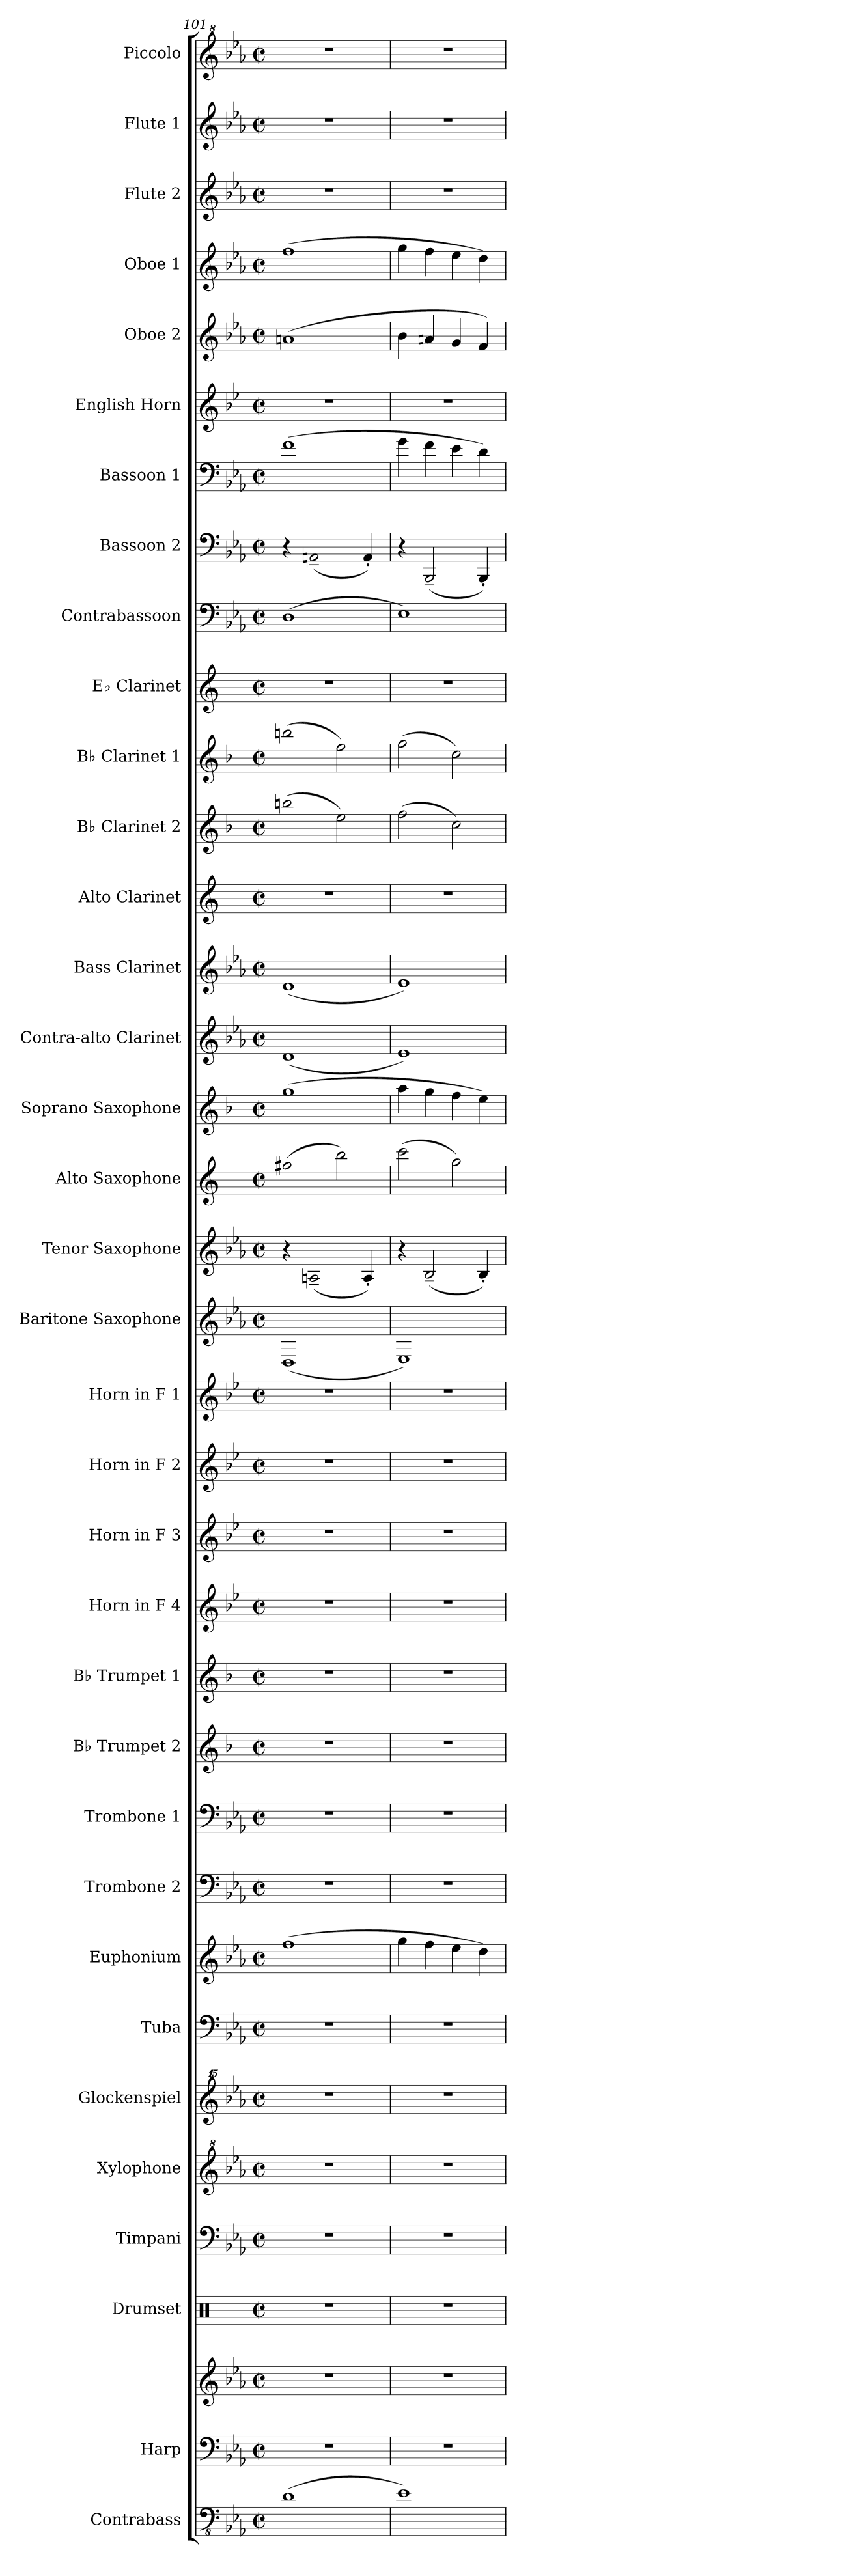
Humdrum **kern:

**kern	**kern	**kern	**kern	**kern	**kern	**kern	**kern	**kern	**kern	**kern	**kern	**kern	**kern	**kern	**kern	**kern	**kern	**kern	**kern	**kern	**kern	**kern	**kern	**kern	**kern	**kern	**kern	**kern	**kern	**kern	**kern	**kern	**kern	**kern	**kern
*part35	*part34	*part34	*part33	*part32	*part31	*part30	*part29	*part28	*part27	*part26	*part25	*part24	*part23	*part22	*part21	*part20	*part19	*part18	*part17	*part16	*part15	*part14	*part13	*part12	*part11	*part10	*part9	*part8	*part7	*part6	*part5	*part4	*part3	*part2	*part1
*staff36	*staff35	*staff34	*staff33	*staff32	*staff31	*staff30	*staff29	*staff28	*staff27	*staff26	*staff25	*staff24	*staff23	*staff22	*staff21	*staff20	*staff19	*staff18	*staff17	*staff16	*staff15	*staff14	*staff13	*staff12	*staff11	*staff10	*staff9	*staff8	*staff7	*staff6	*staff5	*staff4	*staff3	*staff2	*staff1
*I"Contrabass	*I"Harp	*	*I"Drumset	*I"Timpani	*I"Xylophone	*I"Glockenspiel	*I"Tuba	*I"Euphonium	*I"Trombone 2	*I"Trombone 1	*I"B♭ Trumpet 2	*I"B♭ Trumpet 1	*I"Horn in F 4	*I"Horn in F 3	*I"Horn in F 2	*I"Horn in F 1	*I"Baritone Saxophone	*I"Tenor Saxophone	*I"Alto Saxophone	*I"Soprano Saxophone	*I"Contra-alto Clarinet	*I"Bass Clarinet	*I"Alto Clarinet	*I"B♭ Clarinet 2	*I"B♭ Clarinet 1	*I"E♭ Clarinet	*I"Contrabassoon	*I"Bassoon 2	*I"Bassoon 1	*I"English Horn	*I"Oboe 2	*I"Oboe 1	*I"Flute 2	*I"Flute 1	*I"Piccolo
*I'Cb.	*I'Hrp.	*	*I'Drs.	*I'Timp.	*I'Xyl.	*I'Glk.	*I'Tba.	*I'Euph.	*I'Tbn. 2	*I'Tbn. 1	*I'B♭ Tpt. 2	*I'B♭ Tpt. 1	*I'Hn. 4	*I'Hn. 3	*I'Hn. 2	*I'Hn. 1	*I'Bar. Sax.	*I'T. Sax.	*I'A. Sax.	*I'S. Sax.	*I'C-a. Cl.	*I'B. Cl.	*I'A. Cl.	*I'B♭ Cl. 2	*I'B♭ Cl. 1	*I'E♭ Cl.	*I'Cbsn.	*I'Bsn. 2	*I'Bsn. 1	*I'E. Hn.	*I'Ob. 2	*I'Ob. 1	*I'Fl. 2	*I'Fl. 1	*I'Picc.
*clefFv4	*clefF4	*clefG2	*clefX	*clefF4	*clefG^2	*clefG^^2	*clefF4	*clefG2	*clefF4	*clefF4	*clefG2	*clefG2	*clefG2	*clefG2	*clefG2	*clefG2	*clefG2	*clefG2	*clefG2	*clefG2	*clefG2	*clefG2	*clefG2	*clefG2	*clefG2	*clefG2	*clefF4	*clefF4	*clefF4	*clefG2	*clefG2	*clefG2	*clefG2	*clefG2	*clefG^2
*ITrd7c12	*	*	*	*	*	*	*	*ITrd8c14	*	*	*ITrd1c2	*ITrd1c2	*ITrd4c7	*ITrd4c7	*ITrd4c7	*ITrd4c7	*ITrd12c21	*ITrd8c14	*ITrd5c9	*ITrd1c2	*ITrd12c21	*ITrd8c14	*ITrd5c9	*ITrd1c2	*ITrd1c2	*ITrd-2c-3	*ITrd7c12	*	*	*ITrd4c7	*	*	*	*	*ITrd-7c-12
*k[b-e-a-]	*k[b-e-a-]	*k[b-e-a-]	*k[]	*k[b-e-a-]	*k[b-e-a-]	*k[b-e-a-]	*k[b-e-a-]	*k[b-e-a-]	*k[b-e-a-]	*k[b-e-a-]	*k[b-e-a-]	*k[b-e-a-]	*k[b-e-a-]	*k[b-e-a-]	*k[b-e-a-]	*k[b-e-a-]	*k[b-e-a-]	*k[b-e-a-]	*k[b-e-a-]	*k[b-e-a-]	*k[b-e-a-]	*k[b-e-a-]	*k[b-e-a-]	*k[b-e-a-]	*k[b-e-a-]	*k[b-e-a-]	*k[b-e-a-]	*k[b-e-a-]	*k[b-e-a-]	*k[b-e-a-]	*k[b-e-a-]	*k[b-e-a-]	*k[b-e-a-]	*k[b-e-a-]	*k[b-e-a-]
*M4/4	*M4/4	*M4/4	*M4/4	*M4/4	*M4/4	*M4/4	*M4/4	*M4/4	*M4/4	*M4/4	*M4/4	*M4/4	*M4/4	*M4/4	*M4/4	*M4/4	*M4/4	*M4/4	*M4/4	*M4/4	*M4/4	*M4/4	*M4/4	*M4/4	*M4/4	*M4/4	*M4/4	*M4/4	*M4/4	*M4/4	*M4/4	*M4/4	*M4/4	*M4/4	*M4/4
*met(c|)	*met(c|)	*met(c|)	*met(c|)	*met(c|)	*met(c|)	*met(c|)	*met(c|)	*met(c|)	*met(c|)	*met(c|)	*met(c|)	*met(c|)	*met(c|)	*met(c|)	*met(c|)	*met(c|)	*met(c|)	*met(c|)	*met(c|)	*met(c|)	*met(c|)	*met(c|)	*met(c|)	*met(c|)	*met(c|)	*met(c|)	*met(c|)	*met(c|)	*met(c|)	*met(c|)	*met(c|)	*met(c|)	*met(c|)	*met(c|)	*met(c|)
=101	=101	=101	=101	=101	=101	=101	=101	=101	=101	=101	=101	=101	=101	=101	=101	=101	=101	=101	=101	=101	=101	=101	=101	=101	=101	=101	=101	=101	=101	=101	=101	=101	=101	=101	=101
(1DD	1r	1r	1r	1r	1r	1r	1r	(1f	1r	1r	1r	1r	1r	1r	1r	1r	(1DD	4r	(2an\	(1ff	(1D	(1D	1r	(2aan\	(2aan\	1r	(1DD	4r	(1f	1r	(1an	(1ff	1r	1r	1r
.	.	.	.	.	.	.	.	.	.	.	.	.	.	.	.	.	.	(2AAn~/	.	.	.	.	.	.	.	.	.	(2AAn~/	.	.	.	.	.	.	.
.	.	.	.	.	.	.	.	.	.	.	.	.	.	.	.	.	.	.	2dd\)	.	.	.	.	2dd\)	2dd\)	.	.	.	.	.	.	.	.	.	.
.	.	.	.	.	.	.	.	.	.	.	.	.	.	.	.	.	.	4AA'/)	.	.	.	.	.	.	.	.	.	4AA'/)	.	.	.	.	.	.	.
!!LO:PB:g=z
=102	=102	=102	=102	=102	=102	=102	=102	=102	=102	=102	=102	=102	=102	=102	=102	=102	=102	=102	=102	=102	=102	=102	=102	=102	=102	=102	=102	=102	=102	=102	=102	=102	=102	=102	=102
1EE-)	1r	1r	1r	1r	1r	1r	1r	4g\	1r	1r	1r	1r	1r	1r	1r	1r	1EE-)	4r	(2ee-\	4gg\	1E-)	1E-)	1r	(2ee-\	(2ee-\	1r	1EE-)	4r	4g\	1r	4b-\	4gg\	1r	1r	1r
.	.	.	.	.	.	.	.	4f\	.	.	.	.	.	.	.	.	.	(2BB-~/	.	4ff\	.	.	.	.	.	.	.	(2BBB-~/	4f\	.	4an/	4ff\	.	.	.
.	.	.	.	.	.	.	.	4e-\	.	.	.	.	.	.	.	.	.	.	2b-\)	4ee-\	.	.	.	2b-\)	2b-\)	.	.	.	4e-\	.	4g/	4ee-\	.	.	.
.	.	.	.	.	.	.	.	4d\)	.	.	.	.	.	.	.	.	.	4BB-'/)	.	4dd\)	.	.	.	.	.	.	.	4BBB-'/)	4d\)	.	4f/)	4dd\)	.	.	.
=	=	=	=	=	=	=	=	=	=	=	=	=	=	=	=	=	=	=	=	=	=	=	=	=	=	=	=	=	=	=	=	=	=	=	=
*-	*-	*-	*-	*-	*-	*-	*-	*-	*-	*-	*-	*-	*-	*-	*-	*-	*-	*-	*-	*-	*-	*-	*-	*-	*-	*-	*-	*-	*-	*-	*-	*-	*-	*-	*-
